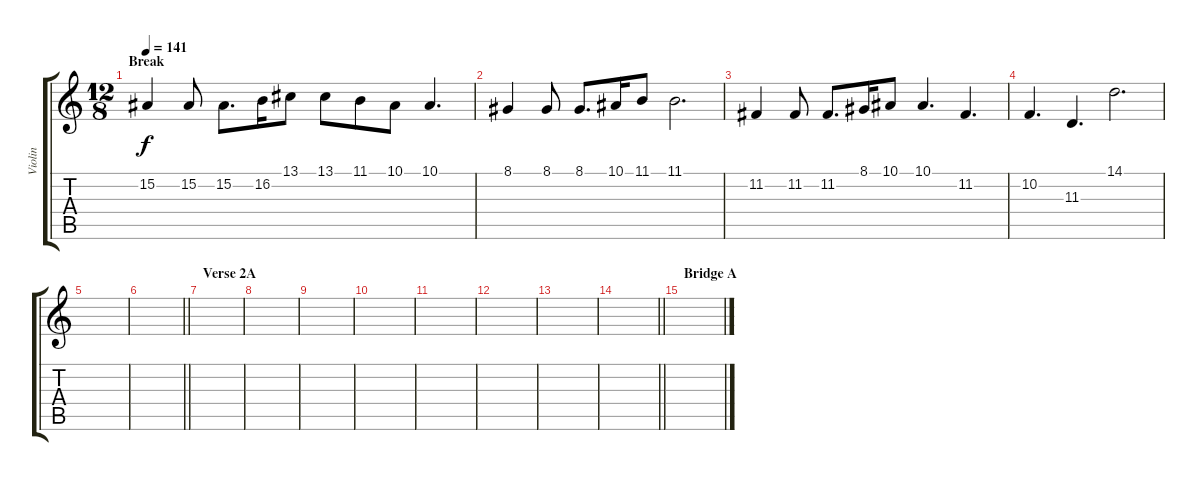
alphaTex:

\track ("Violin" "Violin") {instrument violin}
\staff {score tabs}
\tuning (C4 G3 Eb3 Bb2 F2 C2) {hide}
\ts (12 8)
\section ("" "Break")
\tempo 141
\clef g2
\ks c
15.2.4{dy f} 15.2.8 15.2.8{d} 16.2.16 13.1.8 13.1.8 11.1.8 10.1.8 10.1.4{d} |
8.1.4 8.1.8 8.1.8{d} 10.1.16 11.1.8 11.1.2{d} |
11.2.4 11.2.8 11.2.8{d} 8.1.16 10.1.8 10.1.4{d} 11.2.4{d} |
10.2.4{d} 11.3.4{d} 14.1.2{d} |
|
\barLineRight lightlight
|
\section ("" "Verse 2A")
|
|
|
|
|
|
|
\barLineRight lightlight
|
\section ("" "Bridge A")
